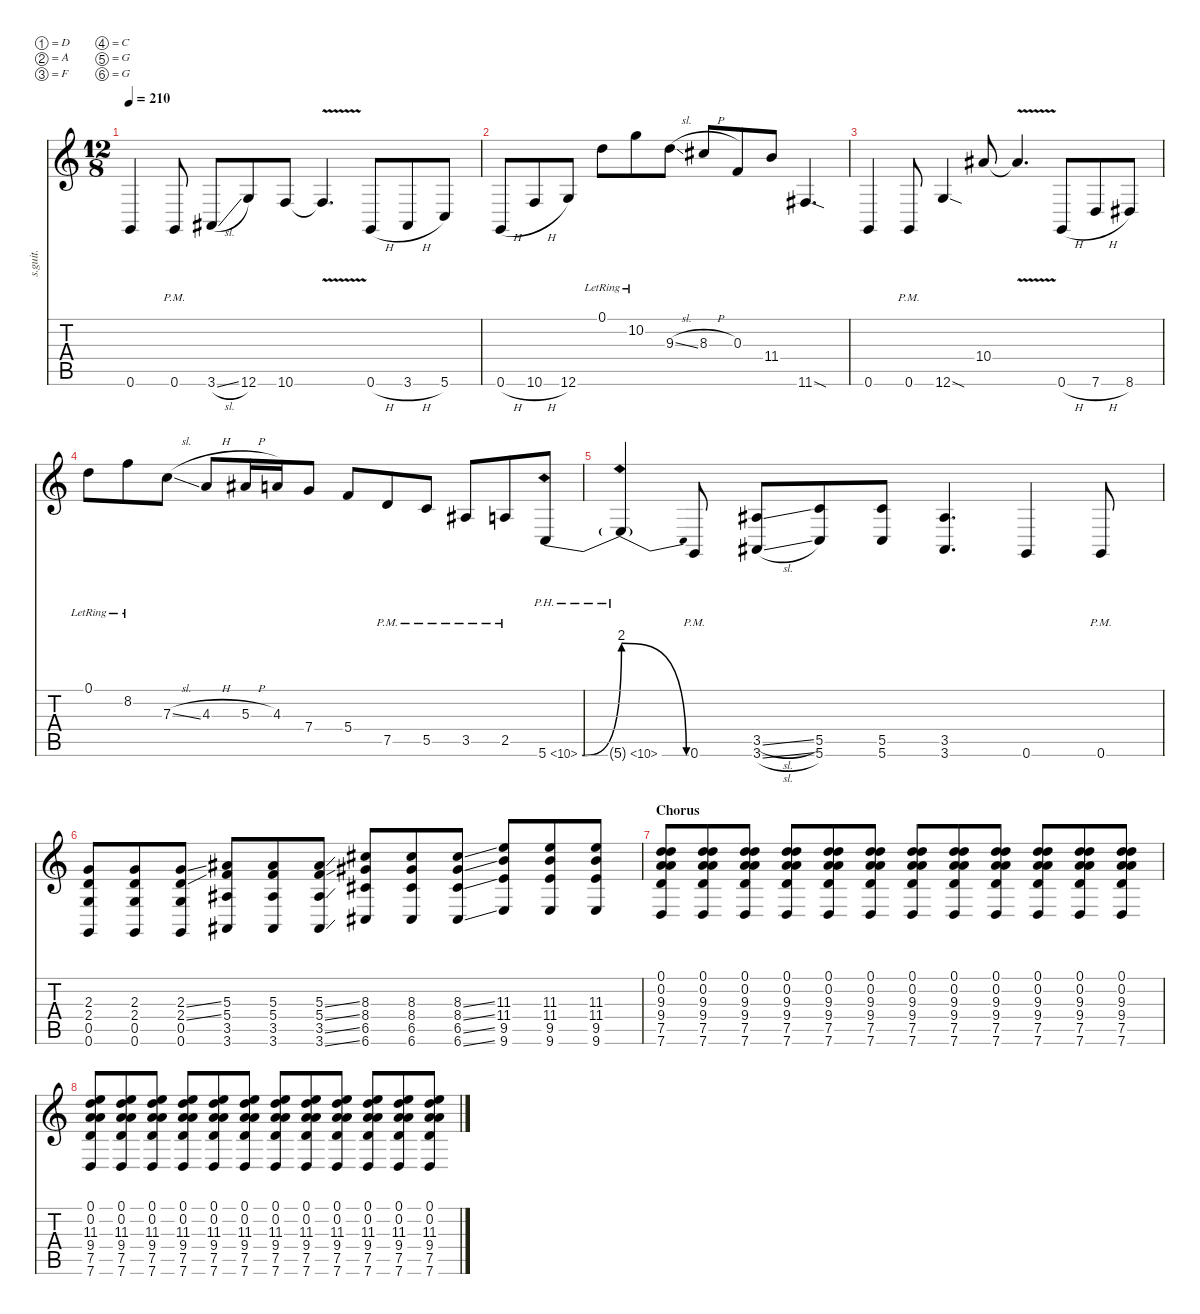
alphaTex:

\defaultSystemsLayout 4
\hideDynamics
\bracketExtendMode nobrackets
\track ("Rythm Guitar 1 (w/solo)" "s.guit.") {instrument distortionguitar}
\staff {score tabs}
\tuning (D4 A3 F3 C3 G2 G1)
\ts (12 8)
\tempo 210
\clef g2
\ks c
0.6.4{lyrics (0 "") lyrics (1 "") lyrics (2 "") lyrics (3 "") lyrics (4 "") dy f} 0.6{pm}.8{lyrics (0 "") lyrics (1 "") lyrics (2 "") lyrics (3 "") lyrics (4 "")} 3.6{sl acc #}.8{lyrics (0 "") lyrics (1 "") lyrics (2 "") lyrics (3 "") lyrics (4 "")} 12.6.8{lyrics (0 "") lyrics (1 "") lyrics (2 "") lyrics (3 "") lyrics (4 "")} 10.6.8{lyrics (0 "") lyrics (1 "") lyrics (2 "") lyrics (3 "") lyrics (4 "")} 10.6{v t}.4{d lyrics (0 "") lyrics (1 "") lyrics (2 "") lyrics (3 "") lyrics (4 "")} 0.6{h}.8{lyrics (0 "") lyrics (1 "") lyrics (2 "") lyrics (3 "") lyrics (4 "")} 3.6{h acc #}.8{lyrics (0 "") lyrics (1 "") lyrics (2 "") lyrics (3 "") lyrics (4 "")} 5.6.8{lyrics (0 "") lyrics (1 "") lyrics (2 "") lyrics (3 "") lyrics (4 "")} |
0.6{h}.8{lyrics (0 "") lyrics (1 "") lyrics (2 "") lyrics (3 "") lyrics (4 "")} 10.6{h}.8{lyrics (0 "") lyrics (1 "") lyrics (2 "") lyrics (3 "") lyrics (4 "")} 12.6.8{lyrics (0 "") lyrics (1 "") lyrics (2 "") lyrics (3 "") lyrics (4 "")} 0.1{lr}.8{lyrics (0 "") lyrics (1 "") lyrics (2 "") lyrics (3 "") lyrics (4 "")} 10.2{lr}.8{lyrics (0 "") lyrics (1 "") lyrics (2 "") lyrics (3 "") lyrics (4 "")} 9.3{sl}.8{lyrics (0 "") lyrics (1 "") lyrics (2 "") lyrics (3 "") lyrics (4 "")} 8.3{h acc #}.8{lyrics (0 "") lyrics (1 "") lyrics (2 "") lyrics (3 "") lyrics (4 "")} 0.3.8{lyrics (0 "") lyrics (1 "") lyrics (2 "") lyrics (3 "") lyrics (4 "")} 11.4.8{lyrics (0 "") lyrics (1 "") lyrics (2 "") lyrics (3 "") lyrics (4 "")} 11.6{sod acc #}.4{d lyrics (0 "") lyrics (1 "") lyrics (2 "") lyrics (3 "") lyrics (4 "")} |
0.6.4{lyrics (0 "") lyrics (1 "") lyrics (2 "") lyrics (3 "") lyrics (4 "")} 0.6{pm}.8{lyrics (0 "") lyrics (1 "") lyrics (2 "") lyrics (3 "") lyrics (4 "")} 12.6{sod}.4{lyrics (0 "") lyrics (1 "") lyrics (2 "") lyrics (3 "") lyrics (4 "")} 10.4{acc #}.8{lyrics (0 "") lyrics (1 "") lyrics (2 "") lyrics (3 "") lyrics (4 "")} 10.4{v t acc #}.4{d lyrics (0 "") lyrics (1 "") lyrics (2 "") lyrics (3 "") lyrics (4 "")} 0.6{h}.8{lyrics (0 "") lyrics (1 "") lyrics (2 "") lyrics (3 "") lyrics (4 "")} 7.6{h}.8{lyrics (0 "") lyrics (1 "") lyrics (2 "") lyrics (3 "") lyrics (4 "")} 8.6{acc #}.8{lyrics (0 "") lyrics (1 "") lyrics (2 "") lyrics (3 "") lyrics (4 "")} |
0.1{lr}.8{lyrics (0 "") lyrics (1 "") lyrics (2 "") lyrics (3 "") lyrics (4 "")} 8.2{lr}.8{lyrics (0 "") lyrics (1 "") lyrics (2 "") lyrics (3 "") lyrics (4 "")} 7.3{sl}.8{lyrics (0 "") lyrics (1 "") lyrics (2 "") lyrics (3 "") lyrics (4 "")} 4.3{h}.8{lyrics (0 "") lyrics (1 "") lyrics (2 "") lyrics (3 "") lyrics (4 "")} 5.3{h acc #}.16{lyrics (0 "") lyrics (1 "") lyrics (2 "") lyrics (3 "") lyrics (4 "")} 4.3.16{lyrics (0 "") lyrics (1 "") lyrics (2 "") lyrics (3 "") lyrics (4 "")} 7.4.8{lyrics (0 "") lyrics (1 "") lyrics (2 "") lyrics (3 "") lyrics (4 "")} 5.4.8{lyrics (0 "") lyrics (1 "") lyrics (2 "") lyrics (3 "") lyrics (4 "")} 7.5{pm}.8{lyrics (0 "") lyrics (1 "") lyrics (2 "") lyrics (3 "") lyrics (4 "")} 5.5{pm}.8{lyrics (0 "") lyrics (1 "") lyrics (2 "") lyrics (3 "") lyrics (4 "")} 3.5{pm acc #}.8{lyrics (0 "") lyrics (1 "") lyrics (2 "") lyrics (3 "") lyrics (4 "")} 2.5{pm}.8{lyrics (0 "") lyrics (1 "") lyrics (2 "") lyrics (3 "") lyrics (4 "")} 5.6{be (bend 0 0 58.8 8) ph 5}.8{lyrics (0 "") lyrics (1 "") lyrics (2 "") lyrics (3 "") lyrics (4 "")} |
5.6{be (release 0 8 58.8 0) ph 5 t}.4{lyrics (0 "") lyrics (1 "") lyrics (2 "") lyrics (3 "") lyrics (4 "")} 0.6{pm}.8{lyrics (0 "") lyrics (1 "") lyrics (2 "") lyrics (3 "") lyrics (4 "")} (3.5{sl acc #} 3.6{sl acc #}).8{lyrics (0 "") lyrics (1 "") lyrics (2 "") lyrics (3 "") lyrics (4 "")} (5.5 5.6).8{lyrics (0 "") lyrics (1 "") lyrics (2 "") lyrics (3 "") lyrics (4 "")} (5.5 5.6).8{lyrics (0 "") lyrics (1 "") lyrics (2 "") lyrics (3 "") lyrics (4 "")} (3.5{acc #} 3.6{acc #}).4{d lyrics (0 "") lyrics (1 "") lyrics (2 "") lyrics (3 "") lyrics (4 "")} 0.6.4{lyrics (0 "") lyrics (1 "") lyrics (2 "") lyrics (3 "") lyrics (4 "")} 0.6{pm}.8{lyrics (0 "") lyrics (1 "") lyrics (2 "") lyrics (3 "") lyrics (4 "")} |
(2.3 2.4 0.5 0.6).8{lyrics (0 "") lyrics (1 "") lyrics (2 "") lyrics (3 "") lyrics (4 "")} (2.3 2.4 0.5 0.6).8{lyrics (0 "") lyrics (1 "") lyrics (2 "") lyrics (3 "") lyrics (4 "")} (2.3{ss} 2.4{ss} 0.5 0.6).8{lyrics (0 "") lyrics (1 "") lyrics (2 "") lyrics (3 "") lyrics (4 "")} (5.3{acc #} 5.4 3.5{acc #} 3.6{acc #}).8{lyrics (0 "") lyrics (1 "") lyrics (2 "") lyrics (3 "") lyrics (4 "")} (5.3{acc #} 5.4 3.5{acc #} 3.6{acc #}).8{lyrics (0 "") lyrics (1 "") lyrics (2 "") lyrics (3 "") lyrics (4 "")} (5.3{ss acc #} 5.4{ss} 3.5{ss acc #} 3.6{ss acc #}).8{lyrics (0 "") lyrics (1 "") lyrics (2 "") lyrics (3 "") lyrics (4 "")} (8.3{acc #} 8.4{acc #} 6.5{acc #} 6.6{acc #}).8{lyrics (0 "") lyrics (1 "") lyrics (2 "") lyrics (3 "") lyrics (4 "")} (8.3{acc #} 8.4{acc #} 6.5{acc #} 6.6{acc #}).8{lyrics (0 "") lyrics (1 "") lyrics (2 "") lyrics (3 "") lyrics (4 "")} (8.3{ss acc #} 8.4{ss acc #} 6.5{ss acc #} 6.6{ss acc #}).8{lyrics (0 "") lyrics (1 "") lyrics (2 "") lyrics (3 "") lyrics (4 "")} (11.3 11.4 9.5 9.6).8{lyrics (0 "") lyrics (1 "") lyrics (2 "") lyrics (3 "") lyrics (4 "")} (11.3 11.4 9.5 9.6).8{lyrics (0 "") lyrics (1 "") lyrics (2 "") lyrics (3 "") lyrics (4 "")} (11.3 11.4 9.5 9.6).8{lyrics (0 "") lyrics (1 "") lyrics (2 "") lyrics (3 "") lyrics (4 "")} |
\section ("" "Chorus")
(0.1 0.2 9.3 9.4 7.5 7.6).8{lyrics (0 "") lyrics (1 "") lyrics (2 "") lyrics (3 "") lyrics (4 "")} (0.1 0.2 9.3 9.4 7.5 7.6).8{lyrics (0 "") lyrics (1 "") lyrics (2 "") lyrics (3 "") lyrics (4 "")} (0.1 0.2 9.3 9.4 7.5 7.6).8{lyrics (0 "") lyrics (1 "") lyrics (2 "") lyrics (3 "") lyrics (4 "")} (0.1 0.2 9.3 9.4 7.5 7.6).8{lyrics (0 "") lyrics (1 "") lyrics (2 "") lyrics (3 "") lyrics (4 "")} (0.1 0.2 9.3 9.4 7.5 7.6).8{lyrics (0 "") lyrics (1 "") lyrics (2 "") lyrics (3 "") lyrics (4 "")} (0.1 0.2 9.3 9.4 7.5 7.6).8{lyrics (0 "") lyrics (1 "") lyrics (2 "") lyrics (3 "") lyrics (4 "")} (0.1 0.2 9.3 9.4 7.5 7.6).8{lyrics (0 "") lyrics (1 "") lyrics (2 "") lyrics (3 "") lyrics (4 "")} (0.1 0.2 9.3 9.4 7.5 7.6).8{lyrics (0 "") lyrics (1 "") lyrics (2 "") lyrics (3 "") lyrics (4 "")} (0.1 0.2 9.3 9.4 7.5 7.6).8{lyrics (0 "") lyrics (1 "") lyrics (2 "") lyrics (3 "") lyrics (4 "")} (0.1 0.2 9.3 9.4 7.5 7.6).8{lyrics (0 "") lyrics (1 "") lyrics (2 "") lyrics (3 "") lyrics (4 "")} (0.1 0.2 9.3 9.4 7.5 7.6).8{lyrics (0 "") lyrics (1 "") lyrics (2 "") lyrics (3 "") lyrics (4 "")} (0.1 0.2 9.3 9.4 7.5 7.6).8{lyrics (0 "") lyrics (1 "") lyrics (2 "") lyrics (3 "") lyrics (4 "")} |
(0.1 0.2 11.3 9.4 7.5 7.6).8{lyrics (0 "") lyrics (1 "") lyrics (2 "") lyrics (3 "") lyrics (4 "")} (0.1 0.2 11.3 9.4 7.5 7.6).8{lyrics (0 "") lyrics (1 "") lyrics (2 "") lyrics (3 "") lyrics (4 "")} (0.1 0.2 11.3 9.4 7.5 7.6).8{lyrics (0 "") lyrics (1 "") lyrics (2 "") lyrics (3 "") lyrics (4 "")} (0.1 0.2 11.3 9.4 7.5 7.6).8{lyrics (0 "") lyrics (1 "") lyrics (2 "") lyrics (3 "") lyrics (4 "")} (0.1 0.2 11.3 9.4 7.5 7.6).8{lyrics (0 "") lyrics (1 "") lyrics (2 "") lyrics (3 "") lyrics (4 "")} (0.1 0.2 11.3 9.4 7.5 7.6).8{lyrics (0 "") lyrics (1 "") lyrics (2 "") lyrics (3 "") lyrics (4 "")} (0.1 0.2 11.3 9.4 7.5 7.6).8{lyrics (0 "") lyrics (1 "") lyrics (2 "") lyrics (3 "") lyrics (4 "")} (0.1 0.2 11.3 9.4 7.5 7.6).8{lyrics (0 "") lyrics (1 "") lyrics (2 "") lyrics (3 "") lyrics (4 "")} (0.1 0.2 11.3 9.4 7.5 7.6).8{lyrics (0 "") lyrics (1 "") lyrics (2 "") lyrics (3 "") lyrics (4 "")} (0.1 0.2 11.3 9.4 7.5 7.6).8{lyrics (0 "") lyrics (1 "") lyrics (2 "") lyrics (3 "") lyrics (4 "")} (0.1 0.2 11.3 9.4 7.5 7.6).8{lyrics (0 "") lyrics (1 "") lyrics (2 "") lyrics (3 "") lyrics (4 "")} (0.1 0.2 11.3 9.4 7.5 7.6).8{lyrics (0 "") lyrics (1 "") lyrics (2 "") lyrics (3 "") lyrics (4 "")}
